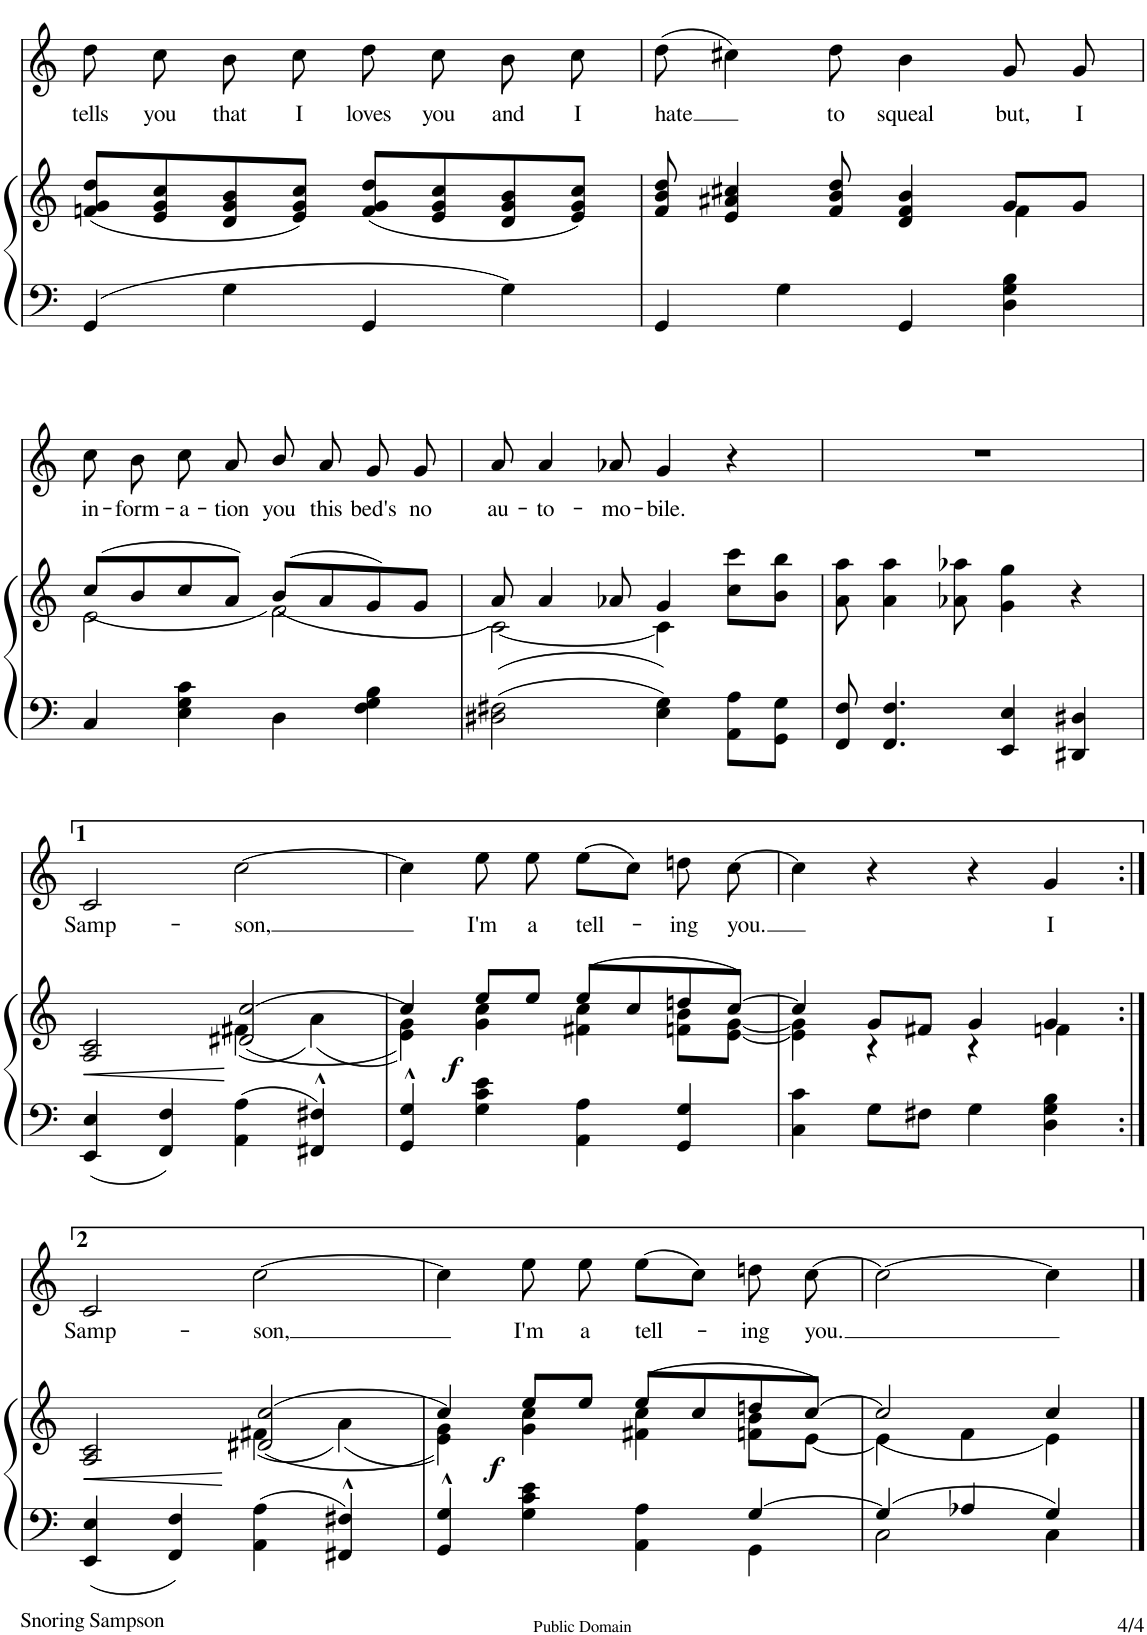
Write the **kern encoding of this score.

**kern	**kern	**dynam	**kern	**text
*part2	*part2	*part2	*part1	*part1
*staff3	*staff2	*staff2/3	*staff1	*staff1
*I"Piano	*	*	*I"Voice	*
*I'Pno	*	*	*	*
!!LO:PB:g=z
*clefF4	*clefG2	*	*clefG2	*
*k[]	*k[]	*	*k[]	*
*M4/4	*M4/4	*	*M4/4	*
*met(c)	*met(c)	*	*met(c)	*
=33	=33	=33	=33	=33
!	!	!	!	!LO:LY:b
4GG/	(8fn/ 8g/ 8dd/L	.	8dd\	tells
!	!	!	!	!LO:LY:b
.	8e/ 8g/ 8cc/	.	8cc\	you
!	!	!	!	!LO:LY:b
4G\	8d/ 8g/ 8b/	.	8b\	that
!	!	!	!	!LO:LY:b
.	8e/ 8g/ 8cc/J)	.	8cc\	I
!	!	!	!	!LO:LY:b
4GG/	(8f/ 8g/ 8dd/L	.	8dd\	loves
!	!	!	!	!LO:LY:b
.	8e/ 8g/ 8cc/	.	8cc\	you
!	!	!	!	!LO:LY:b
4G\	8d/ 8g/ 8b/	.	8b\	and
!	!	!	!	!LO:LY:b
.	8e/ 8g/ 8cc/J)	.	8cc\	I
=34	=34	=34	=34	=34
*	*^	*	*	*
!	!	!	!	!	!LO:LY:b
4GG/	8f/ 8b/ 8dd/	2ryy	.	(8dd\	hate
.	4e/ 4a#X/ 4cc#X/	.	.	4cc#X\)	.
4G\	.	.	.	.	.
!	!	!	!	!	!LO:LY:b
.	8f/ 8b/ 8dd/	.	.	8dd\	to
!	!	!	!	!	!LO:LY:b
4GG/	4d/ 4f/ 4b/	4ryy	.	4b\	squeal
!	!	!	!	!	!LO:LY:b
4D\ 4G\ 4B\	8g/L	4f\	.	8g/	but,
!	!	!	!	!	!LO:LY:b
.	8g/J	.	.	8g/	I
!!LO:LB:g=z
=35	=35	=35	=35	=35	=35
!	!	!	!	!	!LO:LY:b
4C/	(8cc/L	(2e\	.	8cc\	in-
!	!	!	!	!	!LO:LY:b
.	8b/	.	.	8b\	-form-
!	!	!	!	!	!LO:LY:b
4E\ 4G\ 4c\	8cc/	.	.	8cc\	-a-
!	!	!	!	!	!LO:LY:b
.	8a/J)	.	.	8a/	-tion
!	!	!	!	!	!LO:LY:b
4D\	(8b/L	(2f\)	.	8b/	you
!	!	!	!	!	!LO:LY:b
.	8a/	.	.	8a/	this
!	!	!	!	!	!LO:LY:b
4F\ 4G\ 4B\	8g/)	.	.	8g/	bed's
!	!	!	!	!	!LO:LY:b
.	8g/J	.	.	8g/	no
=36	=36	=36	=36	=36	=36
!	!	!	!	!	!LO:LY:b
2D#X\ 2F#X\	8a/	[2c\)	.	8a/	au-
!	!	!	!	!	!LO:LY:b
.	4a/	.	.	4a/	-to-
!	!	!	!	!	!LO:LY:b
.	8a-X/	.	.	8a-X/	-mo-
!	!	!	!	!	!LO:LY:b
4E\ 4G\	4g/	4c\]	.	4g/	-bile.
8AA\ 8A\L	8cc\ 8ccc\L	4ryy	.	4r	.
8GG\ 8G\J	8b\ 8bb\J	.	.	.	.
*	*v	*v	*	*	*
=37	=37	=37	=37	=37
8FF/ 8F/	8a\ 8aa\	.	1r	.
4.FF/ 4.F/	4a\ 4aa\	.	.	.
.	8a-X\ 8aa-X\	.	.	.
4EE/ 4E/	4g\ 4gg\	.	.	.
4DD#X/ 4D#X/	4r	.	.	.
!!LO:LB:g=z
=38	=38	=38	=38	=38
!	!	!LO:HP:b	!	!LO:LY:b
*	*^	*	*	*
4EE/ 4E/	2A/ 2c/	2ryy	<	2c/	Samp-
4FF/ 4F/	.	.	.	.	.
!	!	!	!	!	!LO:LY:b
4AA\ 4A\	((2d#X/ 2cc/	(4f#X\	[	[2cc\	-son,
4FF#X/^^ 4F#X/^^	.	(4a\)	.	.	.
=39	=39	=39	=39	=39	=39
4GG/^^ 4G/^^	4cc/)	4e\ 4g\))	.	4cc\]	.
!	!	!	!LO:DY:b	!	!LO:LY:b
4G\ 4c\ 4e\	8ee/L	4g\ 4cc\	f	8ee\	I'm
!	!	!	!	!	!LO:LY:b
.	8ee/J	.	.	8ee\	a
!	!	!	!	!	!LO:LY:b
4AA\ 4A\	(8ee/L	4f#X\ 4cc\	.	(8ee\L	tell-
.	8cc/	.	.	8cc\J)	.
!	!	!	!	!	!LO:LY:b
4GG/ 4G/	8ddn/	8fn\ 8b\L	.	8ddn\	-ing
!	!	!	!	!	!LO:LY:b
.	[8cc/J)	[8e\ [8g\J	.	[8cc\	you.
=40	=40	=40	=40	=40	=40
4C\ 4c\	4cc/]	4e\] 4g\]	.	4cc\]	.
8G\L	8g/L	4r	.	4r	.
8F#X\J	8f#X/J	.	.	.	.
4G\	4g/	4r	.	4r	.
!	!	!	!	!	!LO:LY:b
4D\ 4G\ 4B\	4g/	4fn\	.	4g/	I
!!LO:LB:g=z
=41:|!	=41:|!	=41:|!	=41:|!	=41:|!	=41:|!
!	!	!	!LO:HP:b	!	!LO:LY:b
4EE/ 4E/	2A/ 2c/	2ryy	<	2c/	Samp-
4FF/ 4F/	.	.	.	.	.
!	!	!	!	!	!LO:LY:b
4AA\ 4A\	((2d#X/ 2cc/	(4f#X\	[	[2cc\	-son,
4FF#X/^^ 4F#X/^^	.	(4a\)	.	.	.
=42	=42	=42	=42	=42	=42
*^	*	*	*	*	*
4GG/^^ 4G/^^	2ryy	4cc/)	4e\ 4g\))	.	4cc\]	.
!	!	!	!	!LO:DY:b	!	!LO:LY:b
4G\ 4c\ 4e\	.	8ee/L	4g\ 4cc\	f	8ee\	I'm
!	!	!	!	!	!	!LO:LY:b
.	.	8ee/J	.	.	8ee\	a
!	!	!	!	!	!	!LO:LY:b
4AA\ 4A\	4ryy	(8ee/L	4f#X\ 4cc\	.	(8ee\L	tell-
.	.	8cc/	.	.	8cc\J)	.
!	!	!	!	!	!	!LO:LY:b
[4G/	4GG\	8ddn/	8fn\ 8b\L	.	8ddn\	-ing
!	!	!	!	!	!	!LO:LY:b
.	.	[8cc/J)	[8e\J	.	[8cc\	you.
=43	=43	=43	=43	=43	=43	=43
4G/]	2C\	2cc/]	(4e\]	.	2cc\_	.
4A-X/	.	.	4f\	.	.	.
4G/	4C\	4cc/	4e\)	.	4cc\]	.
*v	*v	*	*	*	*	*
*	*v	*v	*	*	*
==	==	==	==	==
*-	*-	*-	*-	*-
